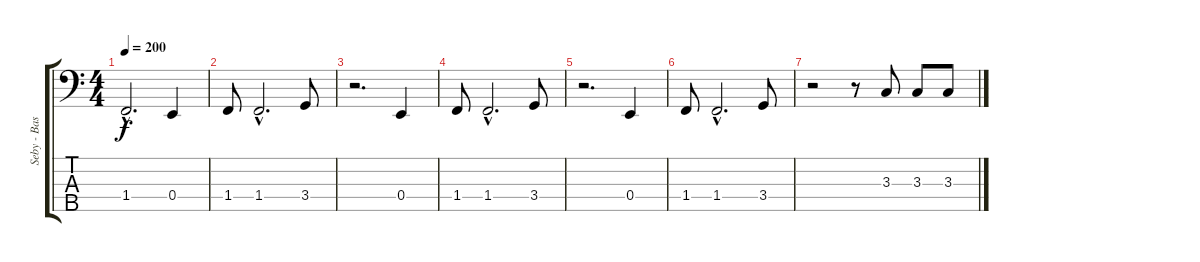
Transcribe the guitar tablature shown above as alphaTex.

\track ("Seby - Bass" "Seby - Bas") {instrument electricbasspick}
\staff {score tabs}
\tuning (G2 D2 A1 E1 B0) {hide}
\ts (4 4)
\tempo 200
\clef f4
\ks c
1.4{hac t}.2{d dy f} 0.4.4 |
1.4.8 1.4{hac}.2{d} 3.4.8 |
r.2{d} 0.4.4 |
1.4.8 1.4{hac}.2{d} 3.4.8 |
r.2{d} 0.4.4 |
1.4.8 1.4{hac}.2{d} 3.4.8 |
r.2 r.8 3.3.8 3.3.8 3.3.8
